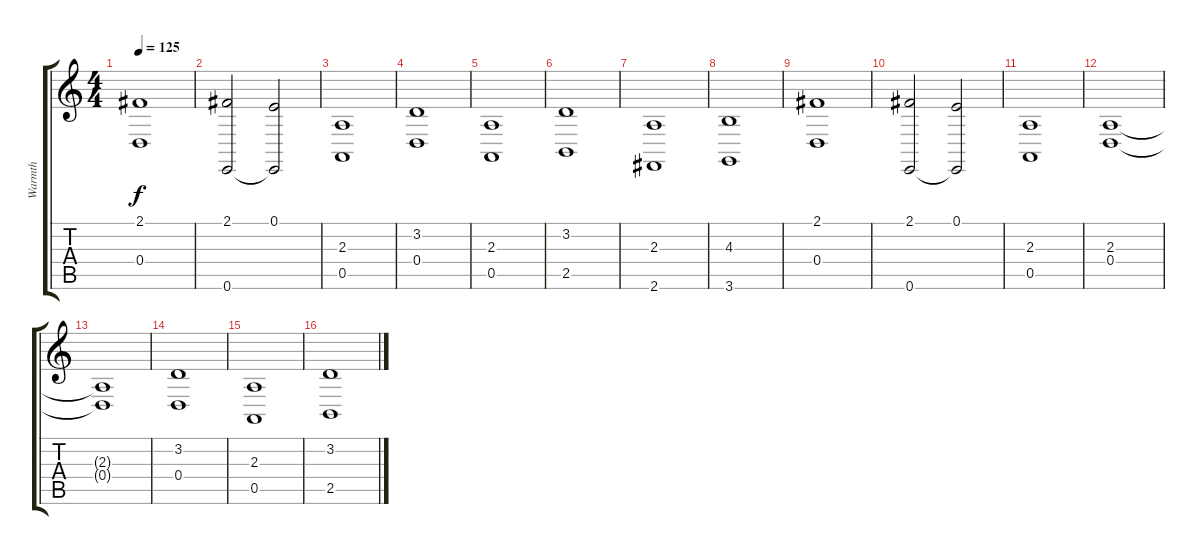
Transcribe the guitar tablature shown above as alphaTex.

\track ("Warmth" "Warmth") {instrument stringensemble1}
\staff {score tabs}
\tuning (E4 B3 G3 D3 A2 E2) {hide}
\ts (4 4)
\tempo 125
\clef g2
\ks c
(2.1 0.4).1{dy f} |
(2.1 0.6).2 (0.1 0.6{t}).2 |
(2.3 0.5).1 |
(3.2 0.4).1 |
(2.3 0.5).1 |
(3.2 2.5).1 |
(2.3 2.6).1 |
(4.3 3.6).1 |
(2.1 0.4).1 |
(2.1 0.6).2 (0.1 0.6{t}).2 |
(2.3 0.5).1 |
(2.3 0.4).1 |
(2.3{t} 0.4{t}).1 |
(3.2 0.4).1 |
(2.3 0.5).1 |
(3.2 2.5).1
